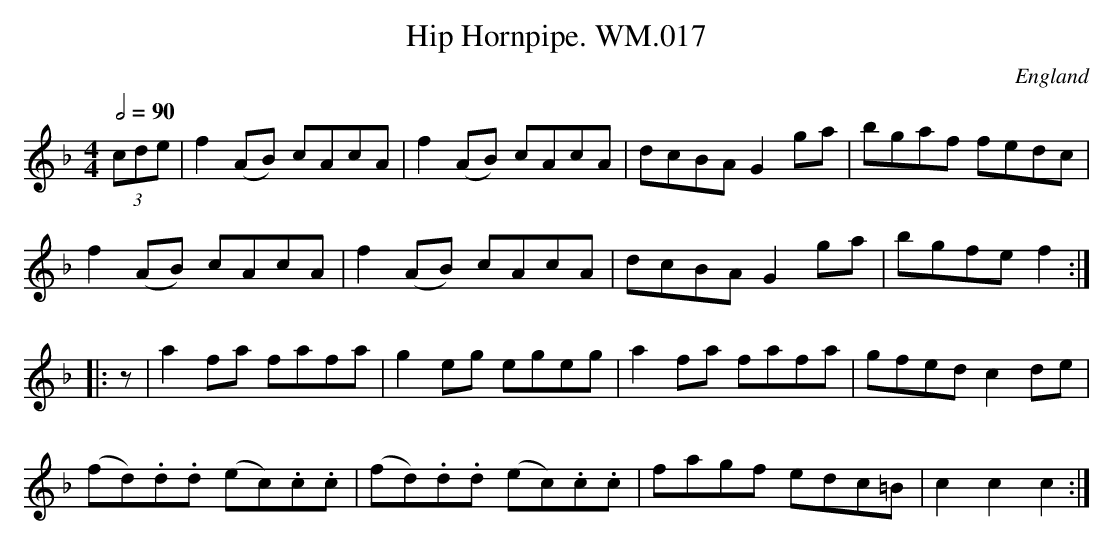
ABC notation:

X:1
T:Hip Hornpipe. WM.017
L:1/8
M:4/4
O:England
Q:1/2=90
K:F
(3cde|f2(AB) cAcA|f2(AB) cAcA|dcBAG2ga|bgaf fedc|!
f2(AB) cAcA|f2(AB) cAcA|dcBAG2ga|bgfef2:|!
|:z|a2fa fafa|g2eg egeg|a2fa fafa|gfedc2de|!
(fd).d.d (ec).c.c|(fd).d.d (ec).c.c|fagf edc=B| c2c2c2:|
